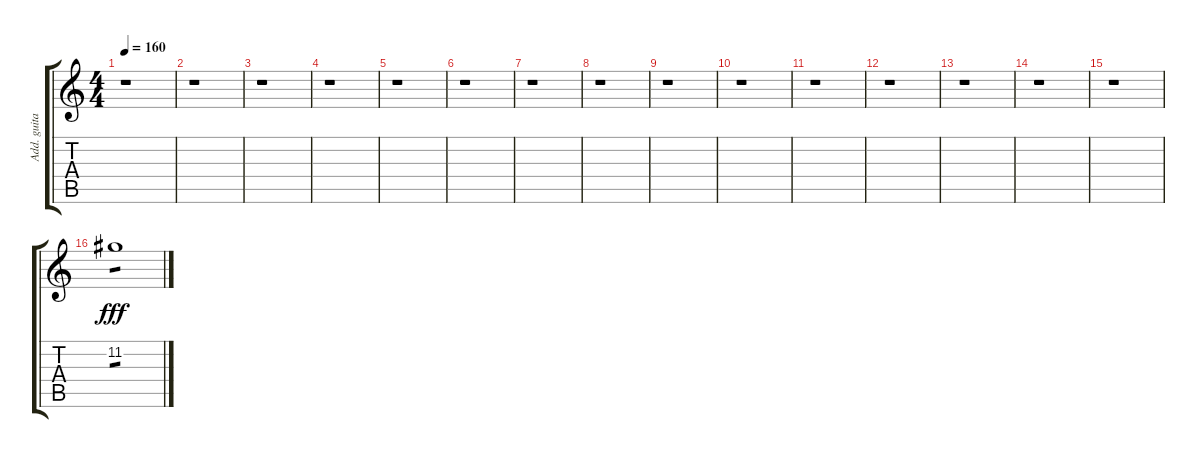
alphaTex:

\track ("Add. guitar" "Add. guita") {instrument distortionguitar}
\staff {score tabs}
\tuning (D4 A3 F3 C3 G2 C2) {hide}
\ts (4 4)
\tempo 160
\clef g2
\ks c
r.1{dy f} |
r.1 |
r.1 |
r.1 |
r.1 |
r.1 |
r.1 |
r.1 |
r.1 |
r.1 |
r.1 |
r.1 |
r.1 |
r.1 |
r.1 |
11.2.1{tp 1 dy fff volume 13 balance 8 instrument distortionguitar}
